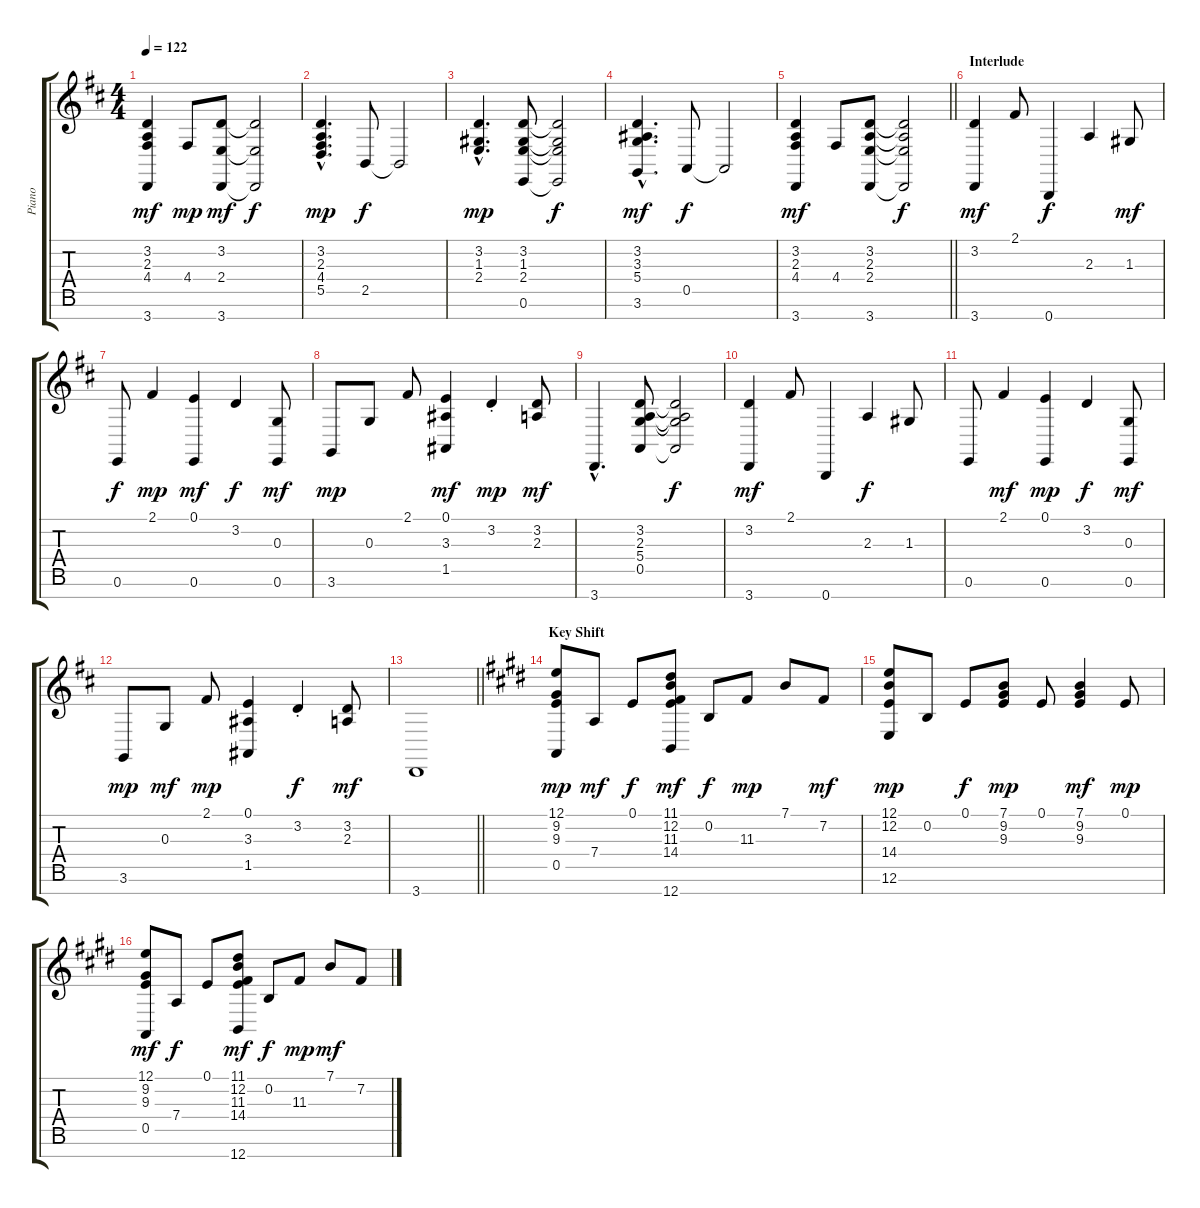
\track ("Piano" "Piano") {instrument brightacousticpiano}
\staff {score tabs}
\tuning (E4 B3 G3 D3 A2 E2 B1) {hide}
\ts (4 4)
\tempo 122
\clef g2
\ks d
(3.2 2.3 4.4 3.7).4{dy mf} 4.4.8{dy mp} (3.2 2.4 3.7).8{dy mf} (3.2{t} 2.4{t} 3.7{t}).2{dy f} |
(3.2{hac} 2.3{hac} 4.4{hac} 5.5{hac}).4{d dy mp} 2.5.8{dy f} 2.5{t}.2 |
(3.2{hac} 1.3{hac} 2.4{hac}).4{d dy mp} (3.2 1.3 2.4 0.6).8 (3.2{t} 1.3{t} 2.4{t} 0.6{t}).2{dy f} |
(3.2{hac} 3.3{hac} 5.4{hac} 3.6{hac}).4{d dy mf} 0.5.8{dy f} 0.5{t}.2 |
\barLineRight lightlight
(3.2 2.3 4.4 3.7).4{dy mf} 4.4.8 (3.2 2.3 2.4 3.7).8 (3.2{t} 2.3{t} 2.4{t} 3.7{t}).2{dy f} |
\section ("" "Interlude")
(3.2 3.7).4{dy mf} 2.1.8 0.7.4{dy f} 2.3.4 1.3.8{dy mf} |
0.6.8{dy f} 2.1.4{dy mp} (0.1 0.6).4{dy mf} 3.2.4{dy f} (0.3 0.6).8{dy mf} |
3.6.8{dy mp} 0.3.8 2.1.8 (0.1 3.3 1.5).4{dy mf} 3.2{st}.4{dy mp} (3.2 2.3).8{dy mf} |
3.7{hac}.4{d} (3.2 2.3 5.4 0.5).8 (3.2{t} 2.3{t} 5.4{t} 0.5{t}).2{dy f} |
(3.2 3.7).4{dy mf} 2.1.8 0.7.4 2.3.4{dy f} 1.3.8 |
0.6.8 2.1.4{dy mf} (0.1 0.6).4{dy mp} 3.2.4{dy f} (0.3 0.6).8{dy mf} |
3.6.8{dy mp} 0.3.8{dy mf} 2.1.8{dy mp} (0.1 3.3 1.5).4 3.2{st}.4{dy f} (3.2 2.3).8{dy mf} |
\barLineRight lightlight
3.7.1 |
\section ("" "Key Shift")
\ks e
(12.1 9.2 9.3 0.5).8{dy mp} 7.4.8{dy mf} 0.1.8{dy f} (11.1 12.2 11.3 14.4 12.7).8{dy mf} 0.2.8{dy f} 11.3.8{dy mp} 7.1.8 7.2.8{dy mf} |
(12.1 12.2 14.4 12.6).8{dy mp} 0.2.8 0.1.8{dy f} (7.1 9.2 9.3).8{dy mp} 0.1.8 (7.1 9.2 9.3).4{dy mf} 0.1.8{dy mp} |
(12.1 9.2 9.3 0.5).8{dy mf} 7.4.8{dy f} 0.1.8 (11.1 12.2 11.3 14.4 12.7).8{dy mf} 0.2.8{dy f} 11.3.8{dy mp} 7.1.8{dy mf} 7.2.8
